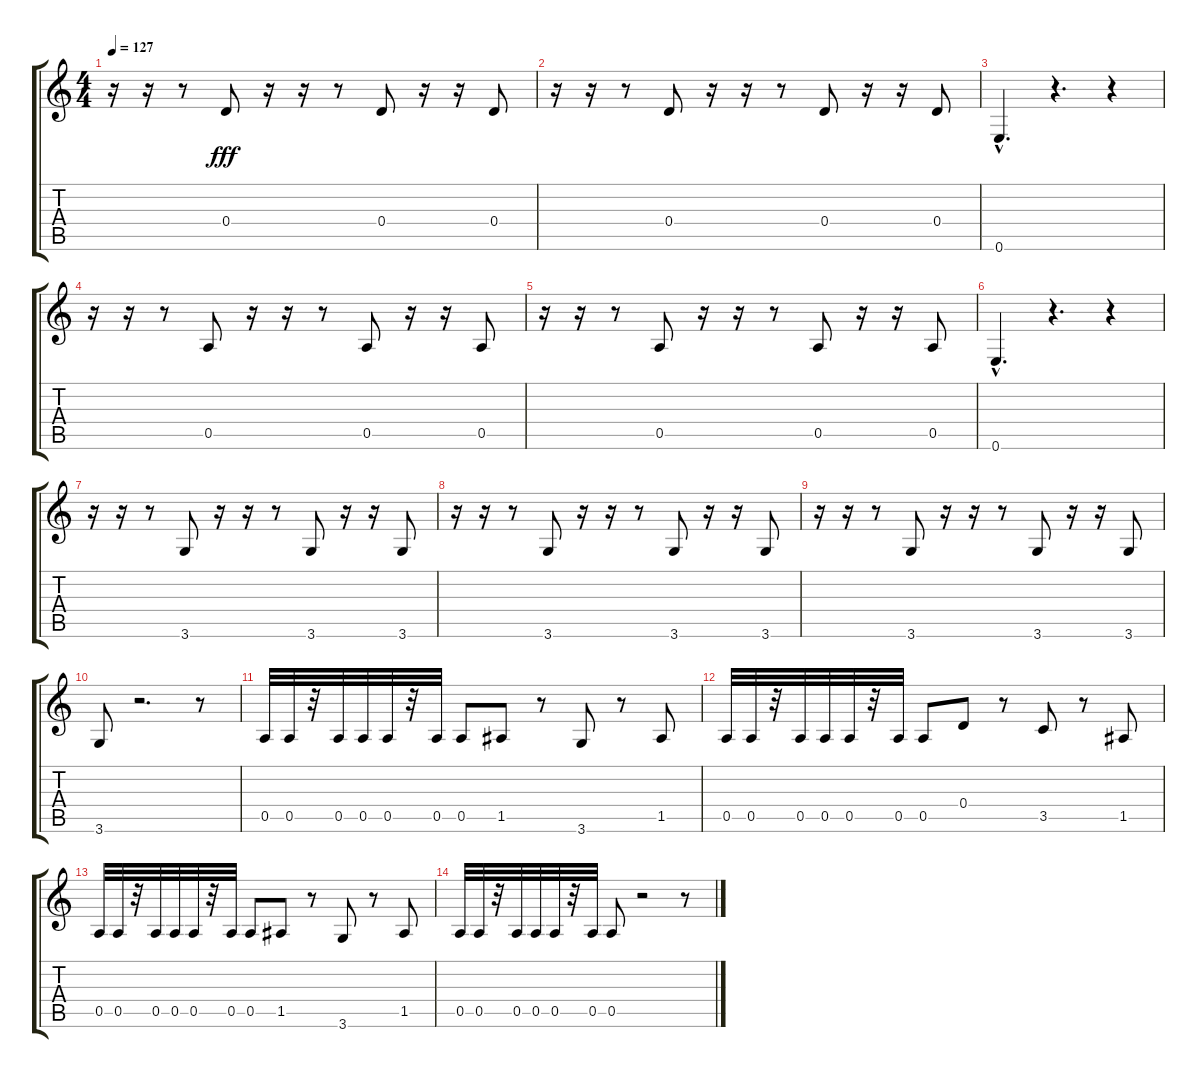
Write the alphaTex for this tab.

\track "" {instrument acousticbass}
\staff {score tabs}
\tuning (E4 B3 G3 D3 A2 E2) {hide}
\ts (4 4)
\tempo 127
\clef g2
\ks c
r.16{dy fff} r.16 r.8 0.4.8 r.16 r.16 r.8 0.4.8 r.16 r.16 0.4.8 |
r.16 r.16 r.8 0.4.8 r.16 r.16 r.8 0.4.8 r.16 r.16 0.4.8 |
0.6{hac}.4{d} r.4{d} r.4 |
r.16 r.16 r.8 0.5.8 r.16 r.16 r.8 0.5.8 r.16 r.16 0.5.8 |
r.16 r.16 r.8 0.5.8 r.16 r.16 r.8 0.5.8 r.16 r.16 0.5.8 |
0.6{hac}.4{d} r.4{d} r.4 |
r.16 r.16 r.8 3.6.8 r.16 r.16 r.8 3.6.8 r.16 r.16 3.6.8 |
r.16 r.16 r.8 3.6.8 r.16 r.16 r.8 3.6.8 r.16 r.16 3.6.8 |
r.16 r.16 r.8 3.6.8 r.16 r.16 r.8 3.6.8 r.16 r.16 3.6.8 |
3.6.8 r.2{d} r.8 |
0.5.32 0.5.32 r.32 0.5.32 0.5.32 0.5.32 r.32 0.5.32 0.5.8 1.5.8 r.8 3.6.8 r.8 1.5.8 |
0.5.32 0.5.32 r.32 0.5.32 0.5.32 0.5.32 r.32 0.5.32 0.5.8 0.4.8 r.8 3.5.8 r.8 1.5.8 |
0.5.32 0.5.32 r.32 0.5.32 0.5.32 0.5.32 r.32 0.5.32 0.5.8 1.5.8 r.8 3.6.8 r.8 1.5.8 |
0.5.32 0.5.32 r.32 0.5.32 0.5.32 0.5.32 r.32 0.5.32 0.5.8 r.2 r.8
